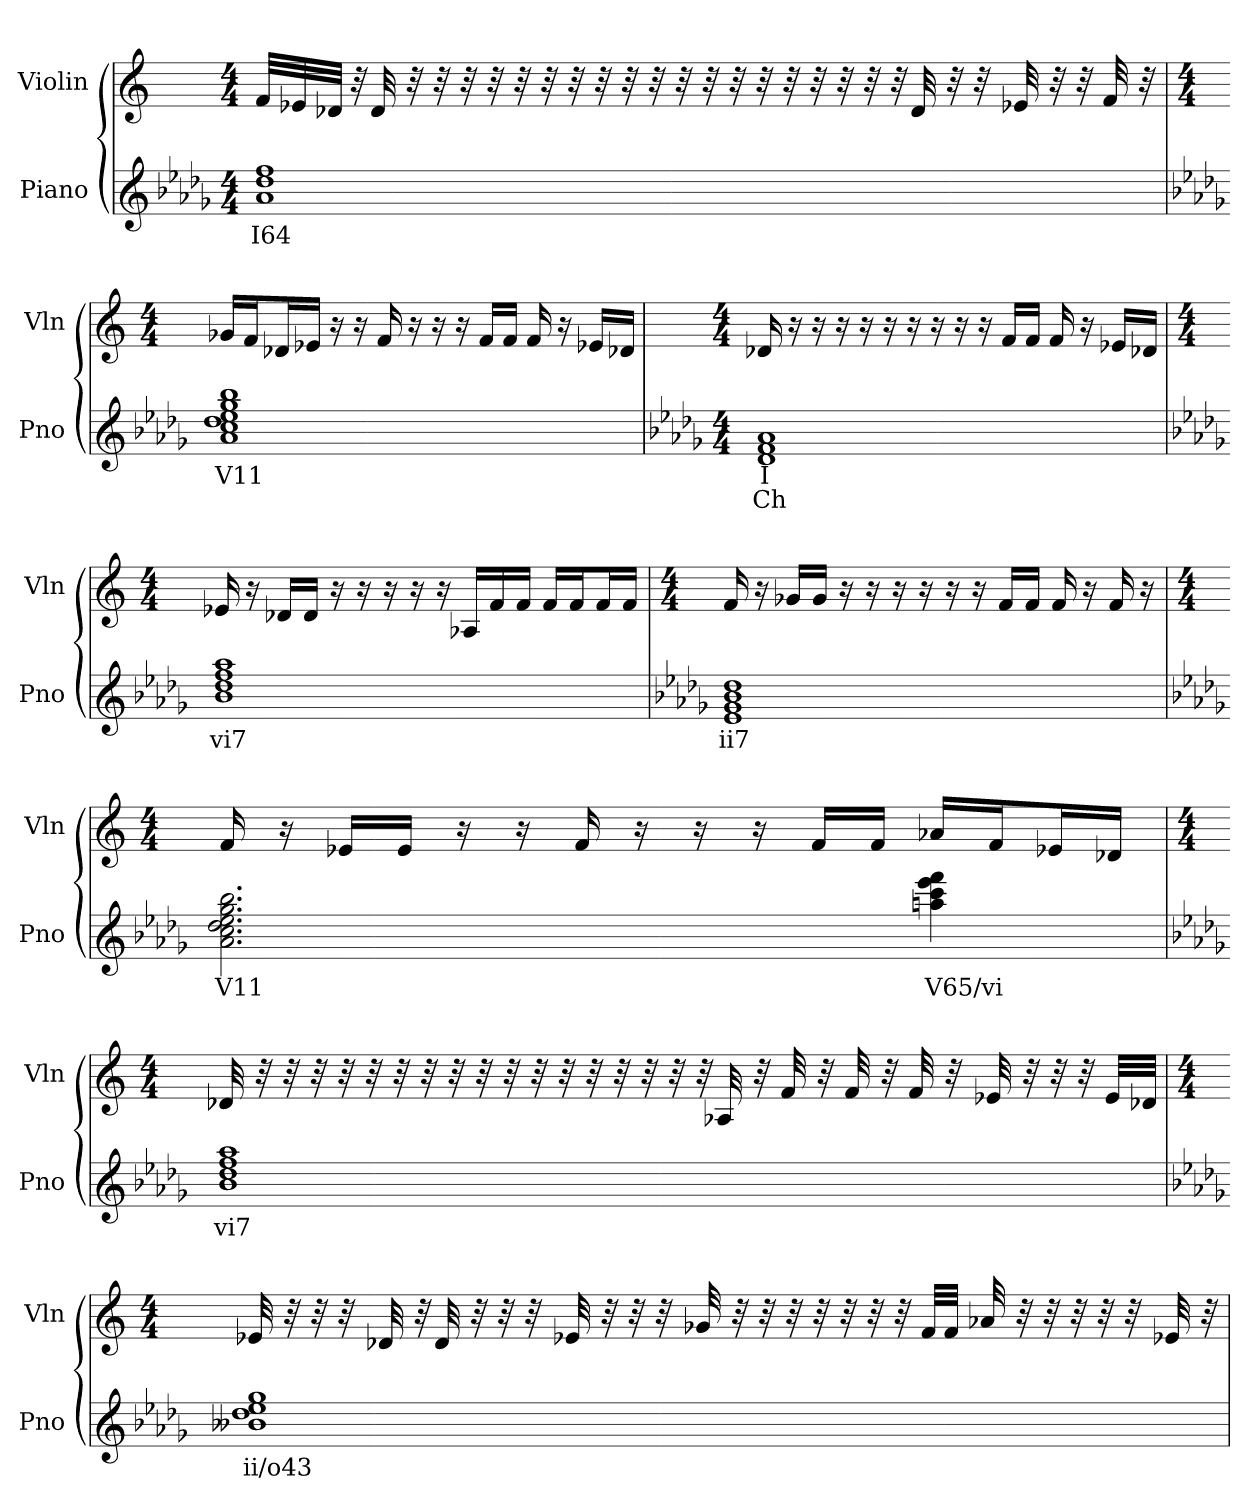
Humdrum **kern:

**kern	**text	**text	**kern
*part2	*part2	*part2	*part1
*staff2	*staff2	*staff2	*staff1
*I"Piano	*	*	*I"Violin
*I'Pno	*	*	*I'Vln
*k[b-e-a-d-g-]	*	*	*
*D-:	*	*	*
*M4/4	*	*	*M4/4
=	=	=	=
1a- 1dd- 1ff	I64	.	32fLLL
.	.	.	32e-X
.	.	.	32d-XJJJ
.	.	.	32r
.	.	.	32d-
.	.	.	32r
.	.	.	32r
.	.	.	32r
.	.	.	32r
.	.	.	32r
.	.	.	32r
.	.	.	32r
.	.	.	32r
.	.	.	32r
.	.	.	32r
.	.	.	32r
.	.	.	32r
.	.	.	32r
.	.	.	32r
.	.	.	32r
.	.	.	32r
.	.	.	32r
.	.	.	32r
.	.	.	32r
.	.	.	32d-
.	.	.	32r
.	.	.	32r
.	.	.	32e-X
.	.	.	32r
.	.	.	32r
.	.	.	32f
.	.	.	32r
=	=	=	=
*k[b-e-a-d-g-]	*	*	*
*D-:	*	*	*
*	*	*	*M4/4
1a- 1cc 1ee- 1gg- 1bb- 1dd-	V11	.	16g-XLL
.	.	.	16fJ
.	.	.	16d-XL
.	.	.	16e-XJJ
.	.	.	16r
.	.	.	16r
.	.	.	16f
.	.	.	16r
.	.	.	16r
.	.	.	16r
.	.	.	16fLL
.	.	.	16fJJ
.	.	.	16f
.	.	.	16r
.	.	.	16e-XLL
.	.	.	16d-XJJ
=	=	=	=
*k[b-e-a-d-g-]	*	*	*
*D-:	*	*	*
*M4/4	*	*	*M4/4
1d- 1f 1a-	I	Ch	16d-X
.	.	.	16r
.	.	.	16r
.	.	.	16r
.	.	.	16r
.	.	.	16r
.	.	.	16r
.	.	.	16r
.	.	.	16r
.	.	.	16r
.	.	.	16fLL
.	.	.	16fJJ
.	.	.	16f
.	.	.	16r
.	.	.	16e-XLL
.	.	.	16d-XJJ
=	=	=	=
*k[b-e-a-d-g-]	*	*	*
*D-:	*	*	*
*	*	*	*M4/4
1b- 1dd- 1ff 1aa-	vi7	.	16e-X
.	.	.	16r
.	.	.	16d-XLL
.	.	.	16d-JJ
.	.	.	16r
.	.	.	16r
.	.	.	16r
.	.	.	16r
.	.	.	16r
.	.	.	16A-XLL
.	.	.	16f
.	.	.	16fJJ
.	.	.	16fLL
.	.	.	16fJ
.	.	.	16fL
.	.	.	16fJJ
=	=	=	=
*k[b-e-a-d-g-]	*	*	*
*D-:	*	*	*
*	*	*	*M4/4
1e- 1g- 1b- 1dd-	ii7	.	16f
.	.	.	16r
.	.	.	16g-XLL
.	.	.	16g-JJ
.	.	.	16r
.	.	.	16r
.	.	.	16r
.	.	.	16r
.	.	.	16r
.	.	.	16r
.	.	.	16fLL
.	.	.	16fJJ
.	.	.	16f
.	.	.	16r
.	.	.	16f
.	.	.	16r
=	=	=	=
*k[b-e-a-d-g-]	*	*	*
*D-:	*	*	*
*	*	*	*M4/4
2.a- 2.cc 2.ee- 2.gg- 2.bb- 2.dd-	V11	.	16f
.	.	.	16r
.	.	.	16e-XLL
.	.	.	16e-JJ
.	.	.	16r
.	.	.	16r
.	.	.	16f
.	.	.	16r
.	.	.	16r
.	.	.	16r
.	.	.	16fLL
.	.	.	16fJJ
4aan 4ccc 4eee- 4fff	V65/vi	.	16a-XLL
.	.	.	16fJ
.	.	.	16e-XL
.	.	.	16d-XJJ
=	=	=	=
*k[b-e-a-d-g-]	*	*	*
*D-:	*	*	*
*	*	*	*M4/4
1b- 1dd- 1ff 1aa-	vi7	.	32d-X
.	.	.	32r
.	.	.	32r
.	.	.	32r
.	.	.	32r
.	.	.	32r
.	.	.	32r
.	.	.	32r
.	.	.	32r
.	.	.	32r
.	.	.	32r
.	.	.	32r
.	.	.	32r
.	.	.	32r
.	.	.	32r
.	.	.	32r
.	.	.	32r
.	.	.	32r
.	.	.	32A-X
.	.	.	32r
.	.	.	32f
.	.	.	32r
.	.	.	32f
.	.	.	32r
.	.	.	32f
.	.	.	32r
.	.	.	32e-X
.	.	.	32r
.	.	.	32r
.	.	.	32r
.	.	.	32e-LLL
.	.	.	32d-XJJJ
=	=	=	=
*k[b-e-a-d-g-]	*	*	*
*D-:	*	*	*
*	*	*	*M4/4
1b--X 1dd- 1ee- 1gg-	ii/o43	.	32e-X
.	.	.	32r
.	.	.	32r
.	.	.	32r
.	.	.	32d-X
.	.	.	32r
.	.	.	32d-
.	.	.	32r
.	.	.	32r
.	.	.	32r
.	.	.	32e-X
.	.	.	32r
.	.	.	32r
.	.	.	32r
.	.	.	32g-X
.	.	.	32r
.	.	.	32r
.	.	.	32r
.	.	.	32r
.	.	.	32r
.	.	.	32r
.	.	.	32r
.	.	.	32fLLL
.	.	.	32fJJJ
.	.	.	32a-X
.	.	.	32r
.	.	.	32r
.	.	.	32r
.	.	.	32r
.	.	.	32r
.	.	.	32e-X
.	.	.	32r
=	=	=	=
*-	*-	*-	*-
